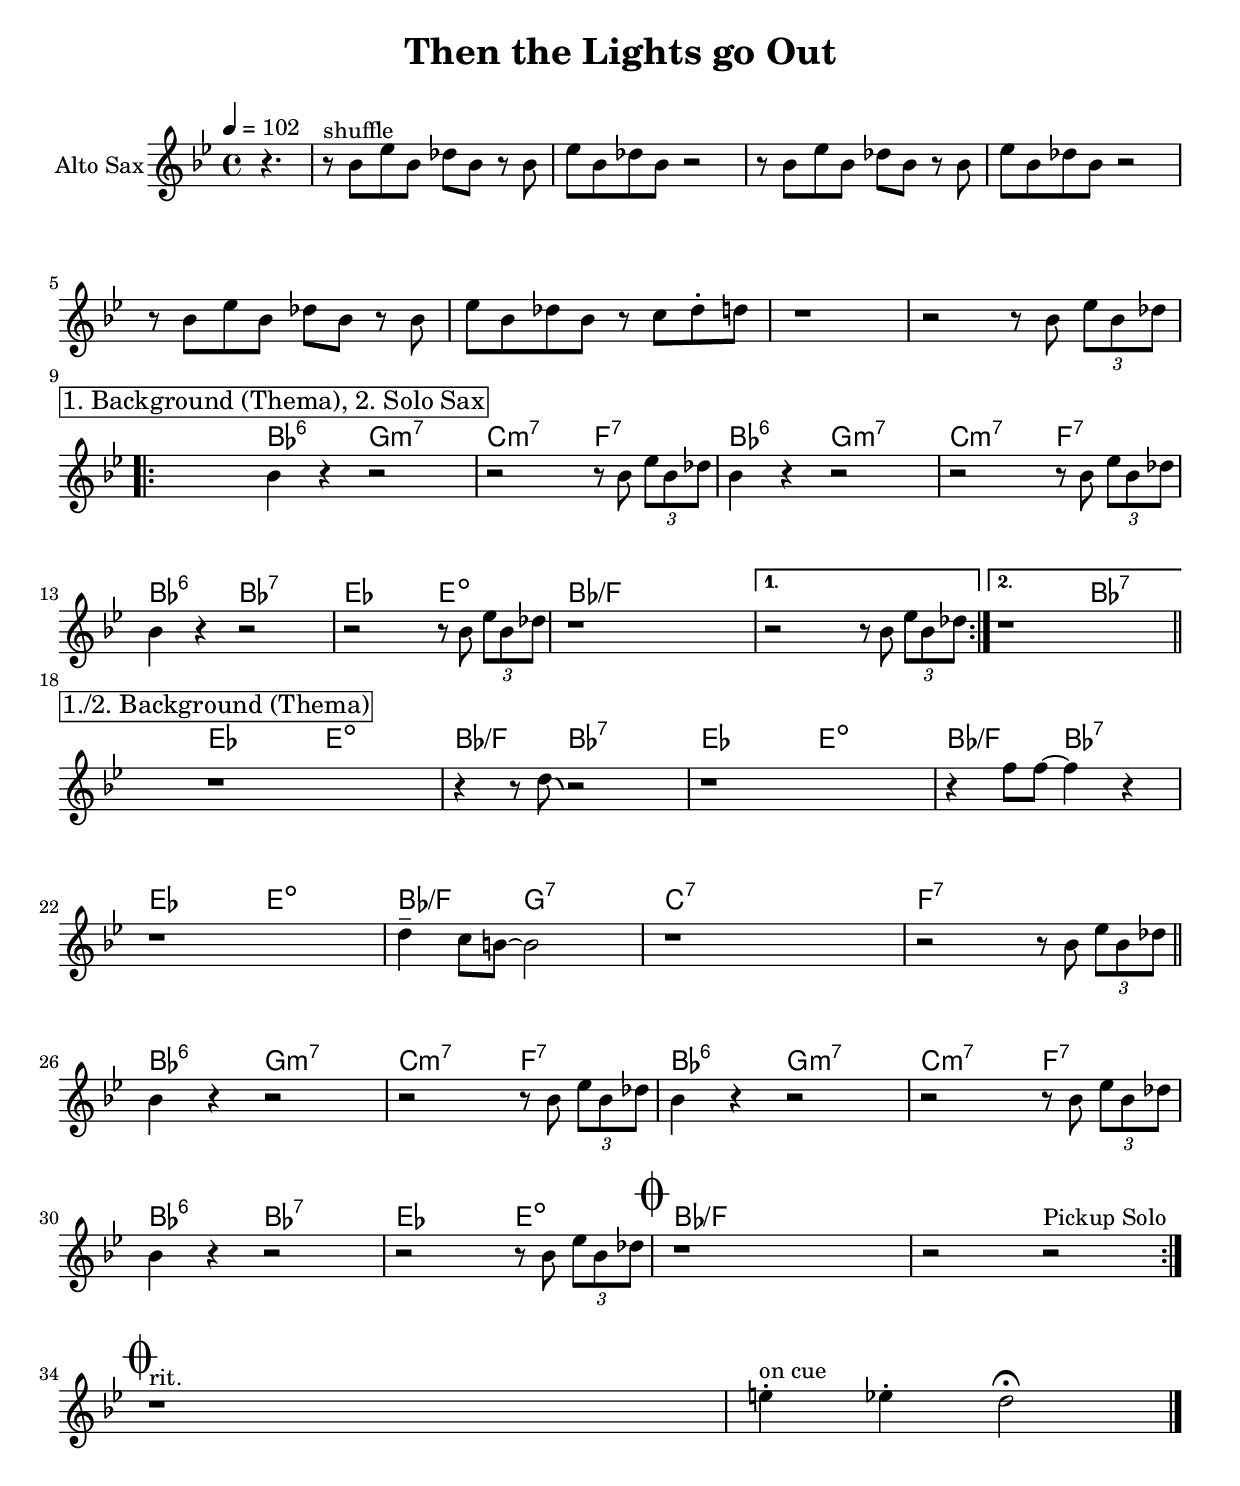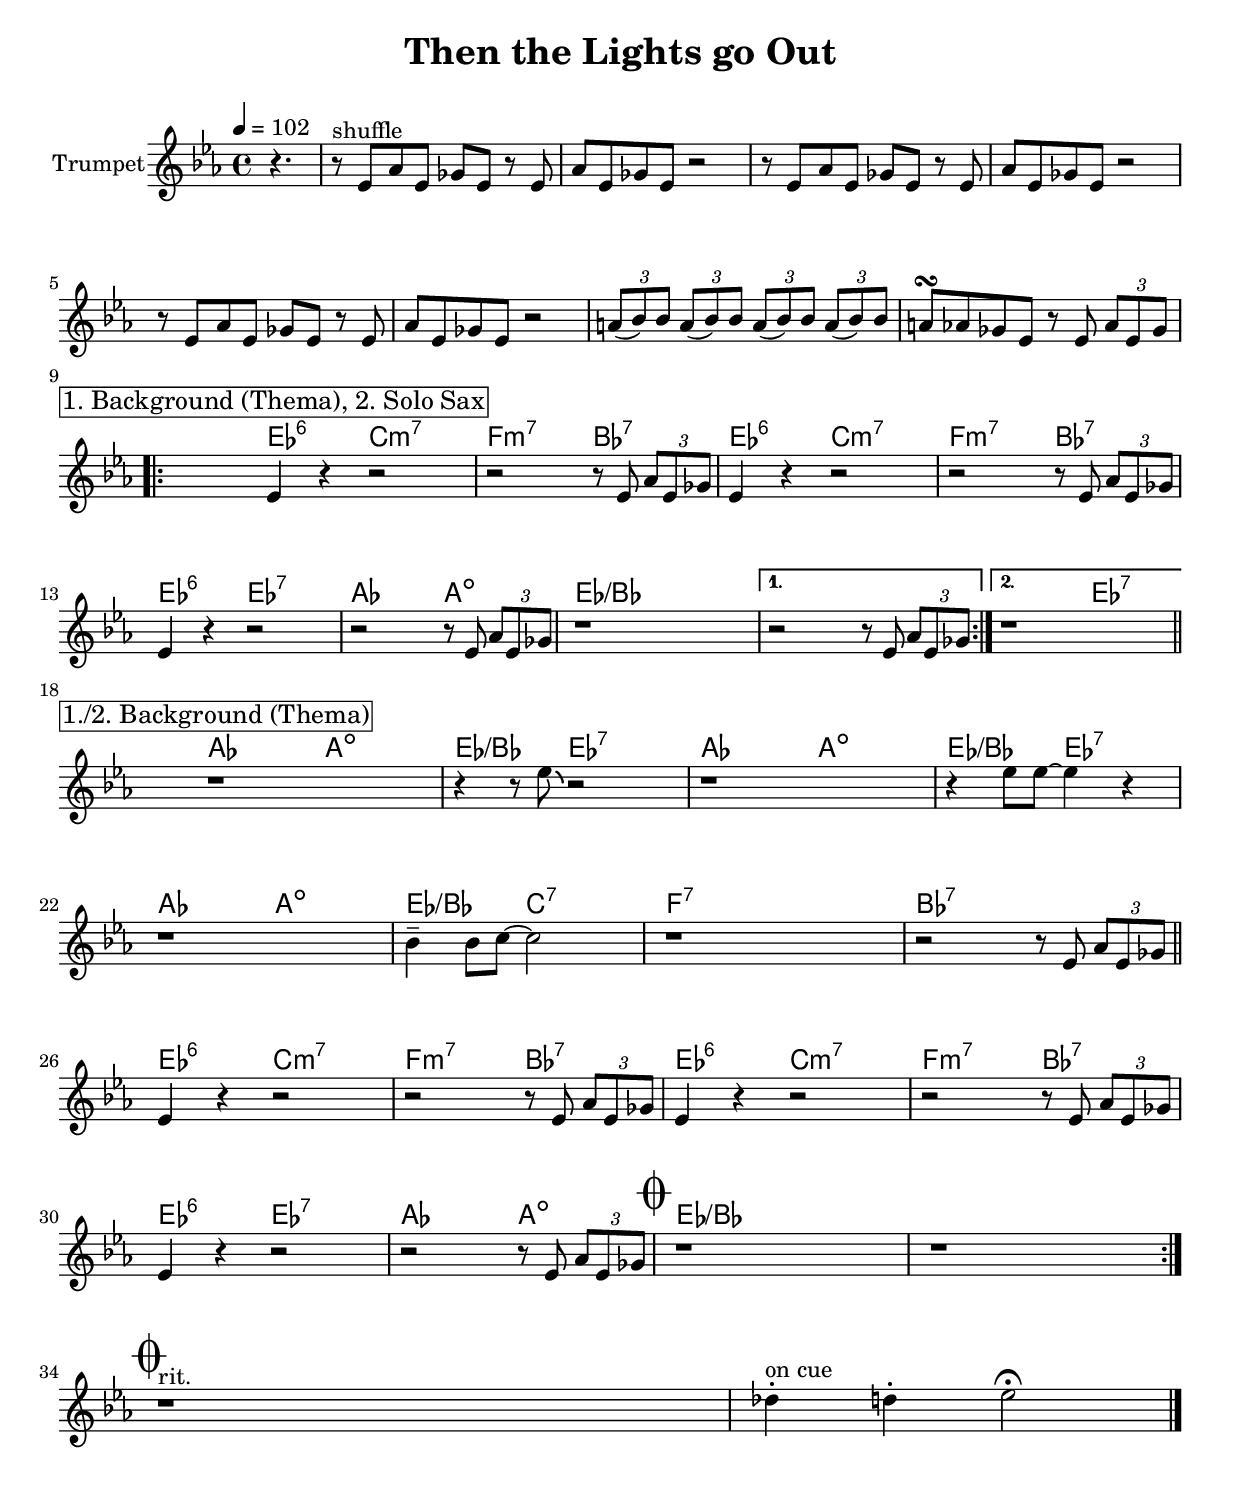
#(ly:set-option 'relative-includes #t)
\include "lib.ly"

\header {
  title = "Then the Lights go Out"
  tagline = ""
}

\paper {
  markup-system-spacing #'padding = #3 %space after title
}

global = {
  \time 4/4
  \key f \major
  \clef "violin"
  \set Score.skipBars = ##t % combine multi-rests
  \accidentalStyle "modern-voice-cautionary" % print some reduntant accidentals in parenthesis, e.g. (#)
}

structure = {
  \tempo 4 = 102
  \partial 4. s4.
  s1*0^"shuffle"
  s1*8 % intro
  s1*8 s1*1 % A, second ending
  \bar "||"
  s1*8 % B
  \bar "||"
  s1*6 % A
  \pCoda
  s1*2
  \pCoda
  s1*2 % Coda
  \bar "|."
}

remarks = \lyricmode {
  \partial 4. \skip 4.
  \skip 1*8
  \markupBox "1. Background (Thema), 2. Solo Sax" 1
  \skip 1*8
  \markupBox "1./2. Background (Thema)"
}

chorusChords = \chordmode {
  f2:6 d:m7 g:m7 c:7 f:6 d:m7 g:m7 c:7
  f:6 f:7 bes b:dim f1:/c s1
  s2 f:7 % second ending
  bes2 b:dim f:/c f:7 bes2 b:dim f:/c f:7
  bes2 b:dim f:/c d:7 g1:7 c:7

  f2:6 d:m7 g:m7 c:7 f:6 d:m7 g:m7 c:7
  f:6 f:7 bes b:dim f1:/c s1
}

theChords = {
  \partial 4. s4.
  s1*8
  \set Score.proportionalNotationDuration = #(ly:make-moment 1 8 )
  \chorusChords
  \unset Score.proportionalNotationDuration
}

trumpetChords = \transpose d c \theChords
altoChords = \transpose g c \theChords

slTp = \relative c'' { e4 }
slAs = \relative c''' { a4 }
slbTp = \repeat unfold 4 \slTp
slbAs = \repeat unfold 4 \slAs

introLick = \relative c'' {
  r8 f, bes f as f r8 f | bes f as f
}

trumpet = \transpose d c \relative c'' {
  \global
  \set Staff.instrumentName = #"Trumpet"
  \partial 4. r4.
  \introLick r2 | \introLick r2 |
  \introLick r2 | \repeat unfold 4 \tuplet 3/2 {b8( c) c} | b8\turn bes as f r f \tuplet 3/2 {bes f as} |

  \repeat volta 2 {
    \repeat volta 2 {
      f4 r4 r2 | r2 r8 f \tuplet 3/2 {bes f as} | f4 r4 r2 | r2 r8 f \tuplet 3/2 {bes f as} |
      f4 r4 r2 | r2 r8 f \tuplet 3/2 {bes f as} | r1 |
    }
    \alternative {
      { r2 r8 f \tuplet 3/2 {bes f as} }
      { r1 }
    }
    r1 | r4 r8 f'\fall r2 | r1 | r4 f8 f~ f4 r4 |
    r1 | c4^- c8 d~ d2 | r1 | r2 r8 f, \tuplet 3/2 {bes f as}

    f4 r4 r2 | r2 r8 f \tuplet 3/2 {bes f as} | f4 r4 r2 | r2 r8 f \tuplet 3/2 {bes f as} |
    f4 r4 r2 | r2 r8 f \tuplet 3/2 {bes f as} | r1 | r1
  }
  r1^"rit." | es'4-.^"on cue" e-. f2\fermata
}

breaks = {
  \partial 4. s4.
  s1*8 \break
  s1*4 \break
  s1*5 \break
  s1*4 \break
  s1*4 \break
  s1*4 \break
  s1*4 \break
}

altoSax = \transpose g c \relative c''' {
  \global
  \set Staff.instrumentName = #"Alto Sax"
  \partial 4. r4.
  \transpose c, c {
    \introLick r2 | \introLick r2 |
    \introLick
  } r8 g as-. a r1 | r2 r8 f \tuplet 3/2 {bes f as} |

  \repeat volta 2 {
    \repeat volta 2 {
      f4 r4 r2 | r2 r8 f \tuplet 3/2 {bes f as} | f4 r4 r2 | r2 r8 f \tuplet 3/2 {bes f as} |
      f4 r4 r2 | r2 r8 f \tuplet 3/2 {bes f as} | r1 |
    }
    \alternative {
      { r2 r8 f \tuplet 3/2 {bes f as} }
      { r1 }
    }
    r1 | r4 r8 a\fall r2 | r1 | r4 c8 c~ c4 r4 |
    r1 | a4^- g8 fis~ fis2 | r1 | r2 r8 f \tuplet 3/2 {bes f as}

    f4 r4 r2 | r2 r8 f \tuplet 3/2 {bes f as} | f4 r4 r2 | r2 r8 f \tuplet 3/2 {bes f as} |
    f4 r4 r2 | r2 r8 f \tuplet 3/2 {bes f as} | r1 | r2 r2^"Pickup Solo"
  }
  r1^"rit." | b4-.^"on cue" bes-. a2\fermata
}

% \book {
%   \score {
%     % \midi { }
%     <<
%       \lyricsAbove \remarks
%       \new ChordNames \trumpetChords
%       \new Staff = "trumpet" <<
%         \structure
%         \trumpet
%       >>
%       % \new Staff \trumpet
%       \new ChordNames \altoChords
%       \new Staff = "altoSax" <<
%         \altoSax
%       >>
%     >>
%   }
% }
\book {
  \bookOutputSuffix "tp"
  \paper {
    system-system-spacing #'basic-distance = #15 % increase space
    % fit on one page
    % system-system-spacing = #'(
    %   (basic-distance . 10)
    %   (minimum-distance . 0)
    %   (padding . 0)
    %   (stretchability . 0))
  }
  \score {
    <<
      \lyricsAbove \remarks
      \new ChordNames \trumpetChords
      \new Staff = "trumpet" <<
        \structure
        \breaks
        \trumpet
      >>
    >>
  }
}
\book {
  \bookOutputSuffix "as"
  \paper {
    system-system-spacing #'basic-distance = #15 % increase space
  }
  \score {
    <<
      \lyricsAbove \remarks
      \new ChordNames \altoChords
      \new Staff = "altoSax" <<
        \structure
        \breaks
        \altoSax
      >>
    >>
  }
}
